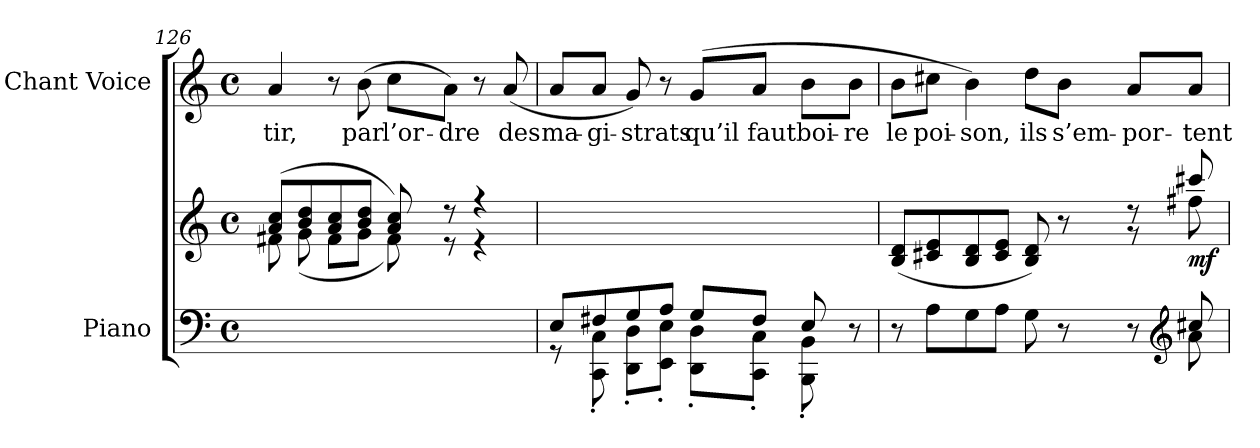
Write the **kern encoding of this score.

**kern	**kern	**dynam	**kern	**text
*part2	*part2	*part2	*part1	*part1
*staff3	*staff2	*staff2/3	*staff1	*staff1
*I"Piano	*	*	*I"Chant Voice	*
*I'Pno	*	*	*	*
*clefF4	*clefG2	*	*clefG2	*
*k[]	*k[]	*	*k[]	*
*M4/4	*M4/4	*	*M4/4	*
*met(c)	*met(c)	*	*met(c)	*
=126	=126	=126	=126	=126
*	*^	*	*	*
1ryy	(8a/ 8cc/L	8f#X\	.	4a/	-tir,
.	8b/ 8dd/	(8g\	.	.	.
.	8a/ 8cc/	8f#\L	.	8r	.
.	8b/ 8dd/J	8g\J	.	(>8b\	par
.	8a/ 8cc/)	8f#\)	.	8cc\L	l’or-
.	8r	8r	.	8a\J)	-dre
.	4r	4r	.	8r	.
.	.	.	.	(>8a/	des
*	*v	*v	*	*	*
=127	=127	=127	=127	=127
*^	*	*	*	*
8E/L	8r	1ryy	.	8a/L	ma-
8F#X/	8CC\' 8C\'	.	.	8a/J	-gi-
8G/	8DD\' 8D\'L	.	.	8g/)	-strats
8A/J	8EE\' 8E\'J	.	.	8r	.
8G/L	8DD\' 8D\'L	.	.	(>8g/L	qu’il
8F#/J	8CC\' 8C\'J	.	.	8a/J	faut
8E/	8BBB\' 8BB\'	.	.	8b\L	boi-
8r	8ryy	.	.	8b\J	-re
=128	=128	=128	=128	=128	=128
*	*	*^	*	*	*
8r	2..ryy	(>8B/ 8d/L	2.ryy	.	8b\L	le
8A\L	.	8c#X/ 8e/	.	.	8cc#X\J	poi-
8G\	.	8B/ 8d/	.	.	4b\)	-son,
8A\J	.	8c#/ 8e/J	.	.	.	.
8G\	.	8B/ 8d/)	.	.	8dd\L	ils
8r	.	8r	.	.	8b\J	s’em-
8r	.	8r	8r	.	8a/L	-por-
*clefG2	*	*	*	*	*	*
!	!	!	!	!LO:DY:b	!	!
8cc#X/	8a\	8ccc#X/	8ff#X\	mf	8a/J	-tent
*v	*v	*	*	*	*	*
*	*v	*v	*	*	*
=	=	=	=	=
*-	*-	*-	*-	*-
